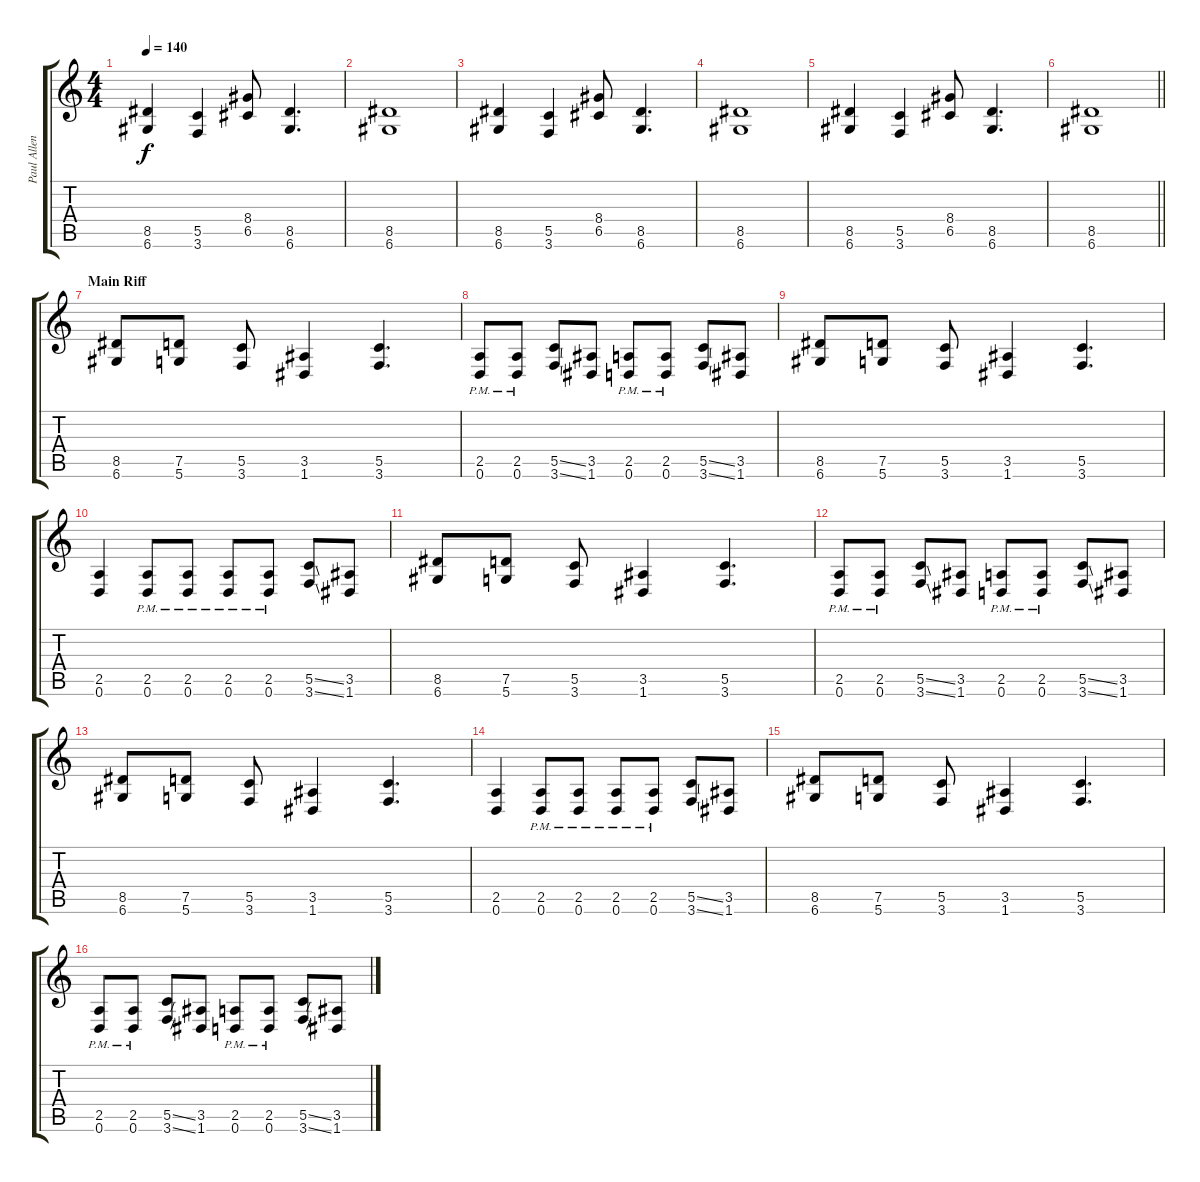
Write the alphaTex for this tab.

\track ("Paul Allender" "Paul Allen") {instrument distortionguitar}
\staff {score tabs}
\tuning (D4 A3 F3 C3 G2 D2) {hide}
\ts (4 4)
\tempo 140
\clef g2
\ks c
(8.5 6.6).4{dy f} (5.5 3.6).4 (8.4 6.5).8 (8.5 6.6).4{d} |
(8.5 6.6).1 |
(8.5 6.6).4 (5.5 3.6).4 (8.4 6.5).8 (8.5 6.6).4{d} |
(8.5 6.6).1 |
(8.5 6.6).4 (5.5 3.6).4 (8.4 6.5).8 (8.5 6.6).4{d} |
\barLineRight lightlight
(8.5 6.6).1 |
\section ("" "Main Riff")
(8.5 6.6).8 (7.5 5.6).8 (5.5 3.6).8 (3.5 1.6).4 (5.5 3.6).4{d} |
(2.5{pm} 0.6{pm}).8 (2.5{pm} 0.6{pm}).8 (5.5{ss} 3.6{ss}).8 (3.5 1.6).8 (2.5{pm} 0.6{pm}).8 (2.5{pm} 0.6{pm}).8 (5.5{ss} 3.6{ss}).8 (3.5 1.6).8 |
(8.5 6.6).8 (7.5 5.6).8 (5.5 3.6).8 (3.5 1.6).4 (5.5 3.6).4{d} |
(2.5 0.6).4 (2.5{pm} 0.6{pm}).8 (2.5{pm} 0.6{pm}).8 (2.5{pm} 0.6{pm}).8 (2.5{pm} 0.6{pm}).8 (5.5{ss} 3.6{ss}).8 (3.5 1.6).8 |
(8.5 6.6).8 (7.5 5.6).8 (5.5 3.6).8 (3.5 1.6).4 (5.5 3.6).4{d} |
(2.5{pm} 0.6{pm}).8 (2.5{pm} 0.6{pm}).8 (5.5{ss} 3.6{ss}).8 (3.5 1.6).8 (2.5{pm} 0.6{pm}).8 (2.5{pm} 0.6{pm}).8 (5.5{ss} 3.6{ss}).8 (3.5 1.6).8 |
(8.5 6.6).8 (7.5 5.6).8 (5.5 3.6).8 (3.5 1.6).4 (5.5 3.6).4{d} |
(2.5 0.6).4 (2.5{pm} 0.6{pm}).8 (2.5{pm} 0.6{pm}).8 (2.5{pm} 0.6{pm}).8 (2.5{pm} 0.6{pm}).8 (5.5{ss} 3.6{ss}).8 (3.5 1.6).8 |
(8.5 6.6).8 (7.5 5.6).8 (5.5 3.6).8 (3.5 1.6).4 (5.5 3.6).4{d} |
(2.5{pm} 0.6{pm}).8 (2.5{pm} 0.6{pm}).8 (5.5{ss} 3.6{ss}).8 (3.5 1.6).8 (2.5{pm} 0.6{pm}).8 (2.5{pm} 0.6{pm}).8 (5.5{ss} 3.6{ss}).8 (3.5 1.6).8
